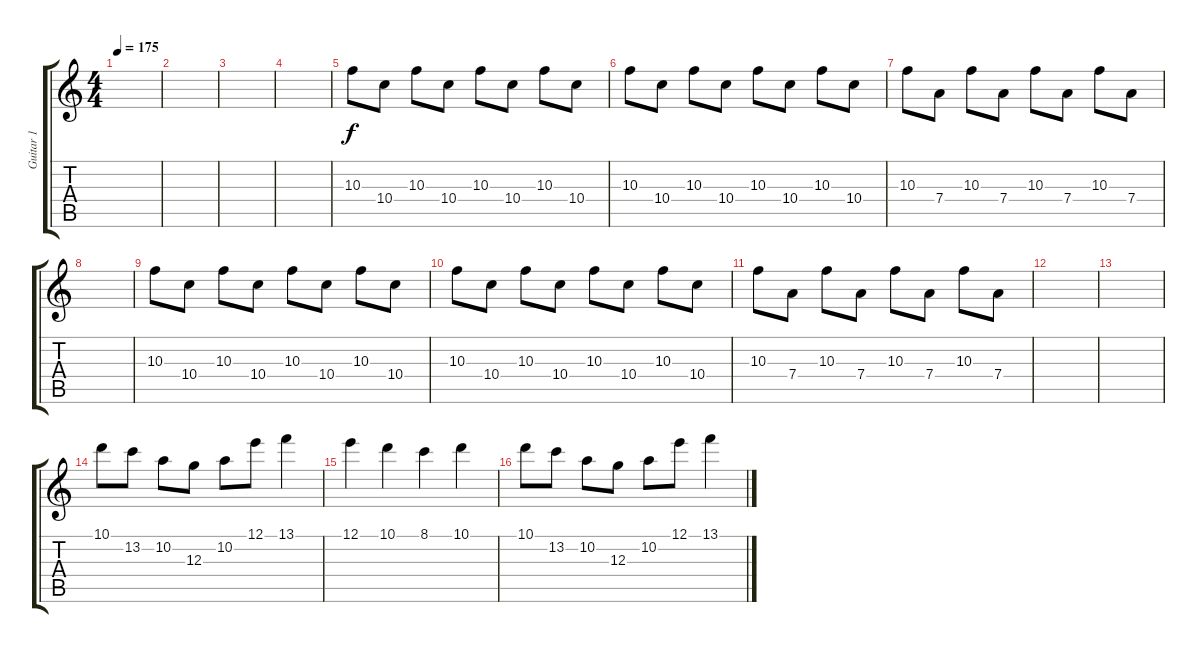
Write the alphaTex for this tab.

\track ("Guitar 1" "Guitar 1") {instrument distortionguitar}
\staff {score tabs}
\tuning (E4 B3 G3 D3 A2 D2) {hide}
\ts (4 4)
\tempo 175
\clef g2
\ks c
|
|
|
|
10.3.8 10.4.8 10.3.8 10.4.8 10.3.8 10.4.8 10.3.8 10.4.8 |
10.3.8 10.4.8 10.3.8 10.4.8 10.3.8 10.4.8 10.3.8 10.4.8 |
10.3.8 7.4.8 10.3.8 7.4.8 10.3.8 7.4.8 10.3.8 7.4.8 |
|
10.3.8 10.4.8 10.3.8 10.4.8 10.3.8 10.4.8 10.3.8 10.4.8 |
10.3.8 10.4.8 10.3.8 10.4.8 10.3.8 10.4.8 10.3.8 10.4.8 |
10.3.8 7.4.8 10.3.8 7.4.8 10.3.8 7.4.8 10.3.8 7.4.8 |
|
|
10.1.8 13.2.8 10.2.8 12.3.8 10.2.8 12.1.8 13.1.4 |
12.1.4 10.1.4 8.1.4 10.1.4 |
10.1.8 13.2.8 10.2.8 12.3.8 10.2.8 12.1.8 13.1.4
